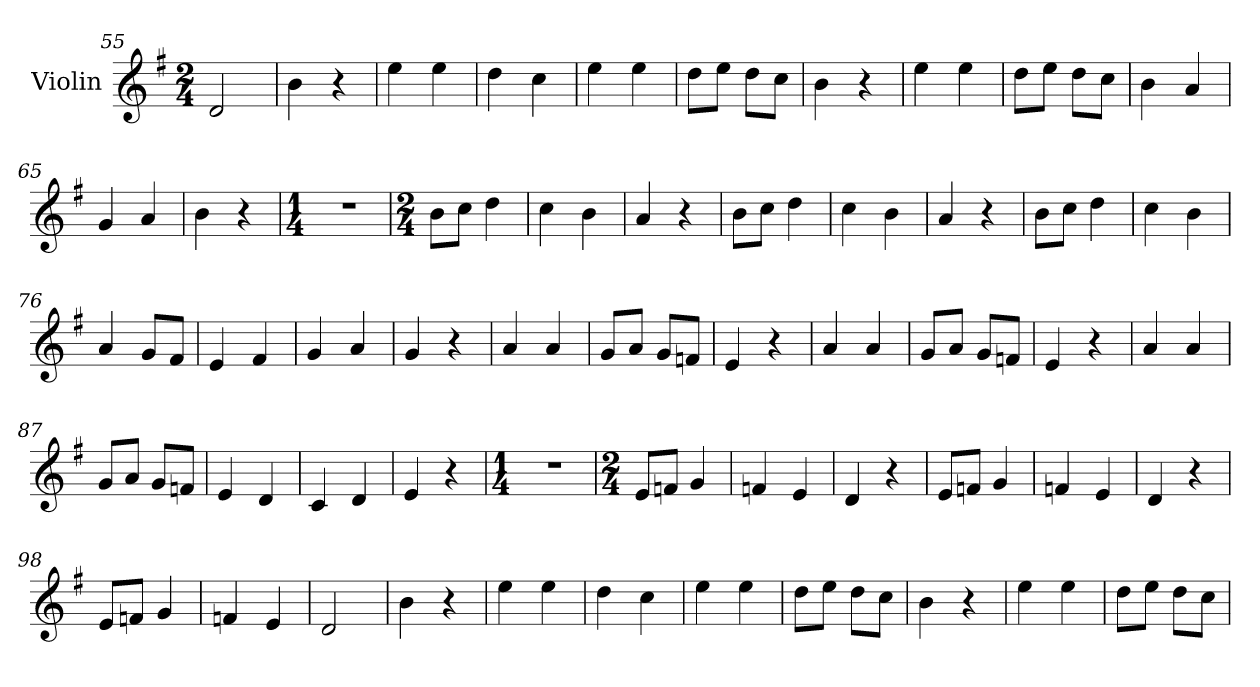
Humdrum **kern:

**kern
*part1
*staff1
*I"Violin
*clefG2
*k[f#]
*G:
*M2/4
=55
2d/
=56
4b\
4r
=57
4ee\
4ee\
!!LO:LB:g=z
=58
4dd\
4cc\
=59
4ee\
4ee\
=60
8dd\L
8ee\J
8dd\L
8cc\J
=61
4b\
4r
=62
4ee\
4ee\
=63
8dd\L
8ee\J
8dd\L
8cc\J
=64
4b\
4a/
=65
4g/
4a/
=66
4b\
4r
!!LO:LB:g=z
=67
*M1/4
4r
=68
*M2/4
8b\L
8cc\J
4dd\
=69
4cc\
4b\
=70
4a/
4r
=71
8b\L
8cc\J
4dd\
=72
4cc\
4b\
=73
4a/
4r
=74
8b\L
8cc\J
4dd\
=75
4cc\
4b\
!!LO:LB:g=z
=76
4a/
8g/L
8f#/J
=77
4e/
4f#/
=78
4g/
4a/
=79
4g/
4r
=80
4a/
4a/
=81
8g/L
8a/J
8g/L
8fn/J
=82
4e/
4r
=83
4a/
4a/
=84
8g/L
8a/J
8g/L
8fn/J
=85
4e/
4r
!!LO:LB:g=z
=86
4a/
4a/
=87
8g/L
8a/J
8g/L
8fn/J
=88
4e/
4d/
=89
4c/
4d/
=90
4e/
4r
=91
*M1/4
4r
=92
*M2/4
8e/L
8fn/J
4g/
=93
4fn/
4e/
=94
4d/
4r
!!LO:LB:g=z
=95
8e/L
8fn/J
4g/
=96
4fn/
4e/
=97
4d/
4r
=98
8e/L
8fn/J
4g/
=99
4fn/
4e/
=100
2d/
=101
4b\
4r
=102
4ee\
4ee\
=103
4dd\
4cc\
=104
4ee\
4ee\
!!LO:PB:g=z
=105
8dd\L
8ee\J
8dd\L
8cc\J
=106
4b\
4r
=107
4ee\
4ee\
=108
8dd\L
8ee\J
8dd\L
8cc\J
=
*-
